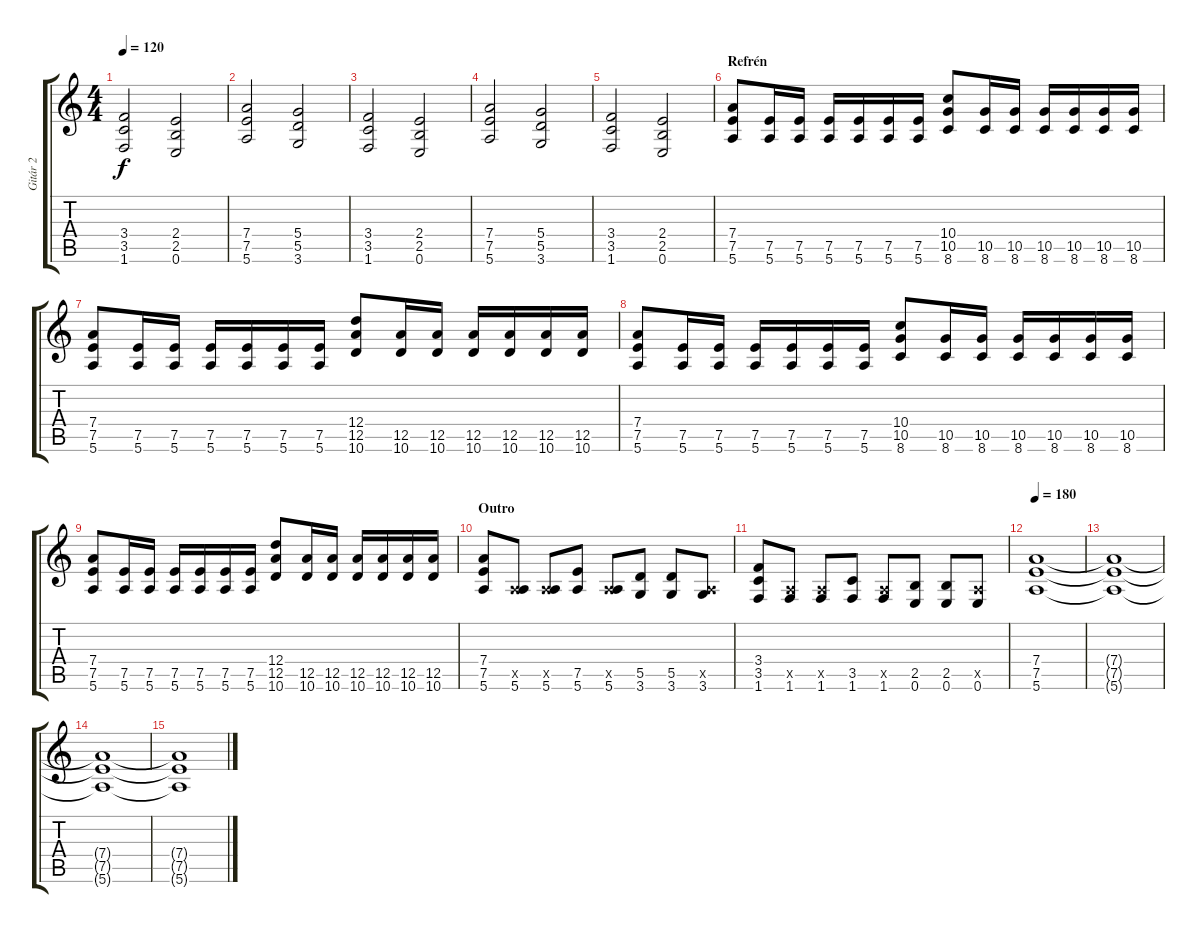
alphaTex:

\track ("Gitár 2" "Gitár 2") {instrument distortionguitar}
\staff {score tabs}
\tuning (E4 B3 G3 D3 A2 E2) {hide}
\ts (4 4)
\tempo 120
\clef g2
\ks c
(3.4 3.5 1.6).2{dy f} (2.4 2.5 0.6).2 |
(7.4 7.5 5.6).2 (5.4 5.5 3.6).2 |
(3.4 3.5 1.6).2 (2.4 2.5 0.6).2 |
(7.4 7.5 5.6).2 (5.4 5.5 3.6).2 |
(3.4 3.5 1.6).2 (2.4 2.5 0.6).2 |
\section ("" "Refrén")
(7.4 7.5 5.6).8 (7.5 5.6).16 (7.5 5.6).16 (7.5 5.6).16 (7.5 5.6).16 (7.5 5.6).16 (7.5 5.6).16 (10.4 10.5 8.6).8 (10.5 8.6).16 (10.5 8.6).16 (10.5 8.6).16 (10.5 8.6).16 (10.5 8.6).16 (10.5 8.6).16 |
(7.4 7.5 5.6).8 (7.5 5.6).16 (7.5 5.6).16 (7.5 5.6).16 (7.5 5.6).16 (7.5 5.6).16 (7.5 5.6).16 (12.4 12.5 10.6).8 (12.5 10.6).16 (12.5 10.6).16 (12.5 10.6).16 (12.5 10.6).16 (12.5 10.6).16 (12.5 10.6).16 |
(7.4 7.5 5.6).8 (7.5 5.6).16 (7.5 5.6).16 (7.5 5.6).16 (7.5 5.6).16 (7.5 5.6).16 (7.5 5.6).16 (10.4 10.5 8.6).8 (10.5 8.6).16 (10.5 8.6).16 (10.5 8.6).16 (10.5 8.6).16 (10.5 8.6).16 (10.5 8.6).16 |
(7.4 7.5 5.6).8 (7.5 5.6).16 (7.5 5.6).16 (7.5 5.6).16 (7.5 5.6).16 (7.5 5.6).16 (7.5 5.6).16 (12.4 12.5 10.6).8 (12.5 10.6).16 (12.5 10.6).16 (12.5 10.6).16 (12.5 10.6).16 (12.5 10.6).16 (12.5 10.6).16 |
\section ("" "Outro")
(7.4 7.5 5.6).8 (0.5{x} 5.6).8 (0.5{x} 5.6).8 (7.5 5.6).8 (0.5{x} 5.6).8 (5.5 3.6).8 (5.5 3.6).8 (0.5{x} 3.6).8 |
(3.4 3.5 1.6).8 (0.5{x} 1.6).8 (0.5{x} 1.6).8 (3.5 1.6).8 (0.5{x} 1.6).8 (2.5 0.6).8 (2.5 0.6).8 (0.5{x} 0.6).8 |
\tempo 180
(7.4 7.5 5.6).1 |
(7.4{t} 7.5{t} 5.6{t}).1 |
(7.4{t} 7.5{t} 5.6{t}).1 |
(7.4{t} 7.5{t} 5.6{t}).1
